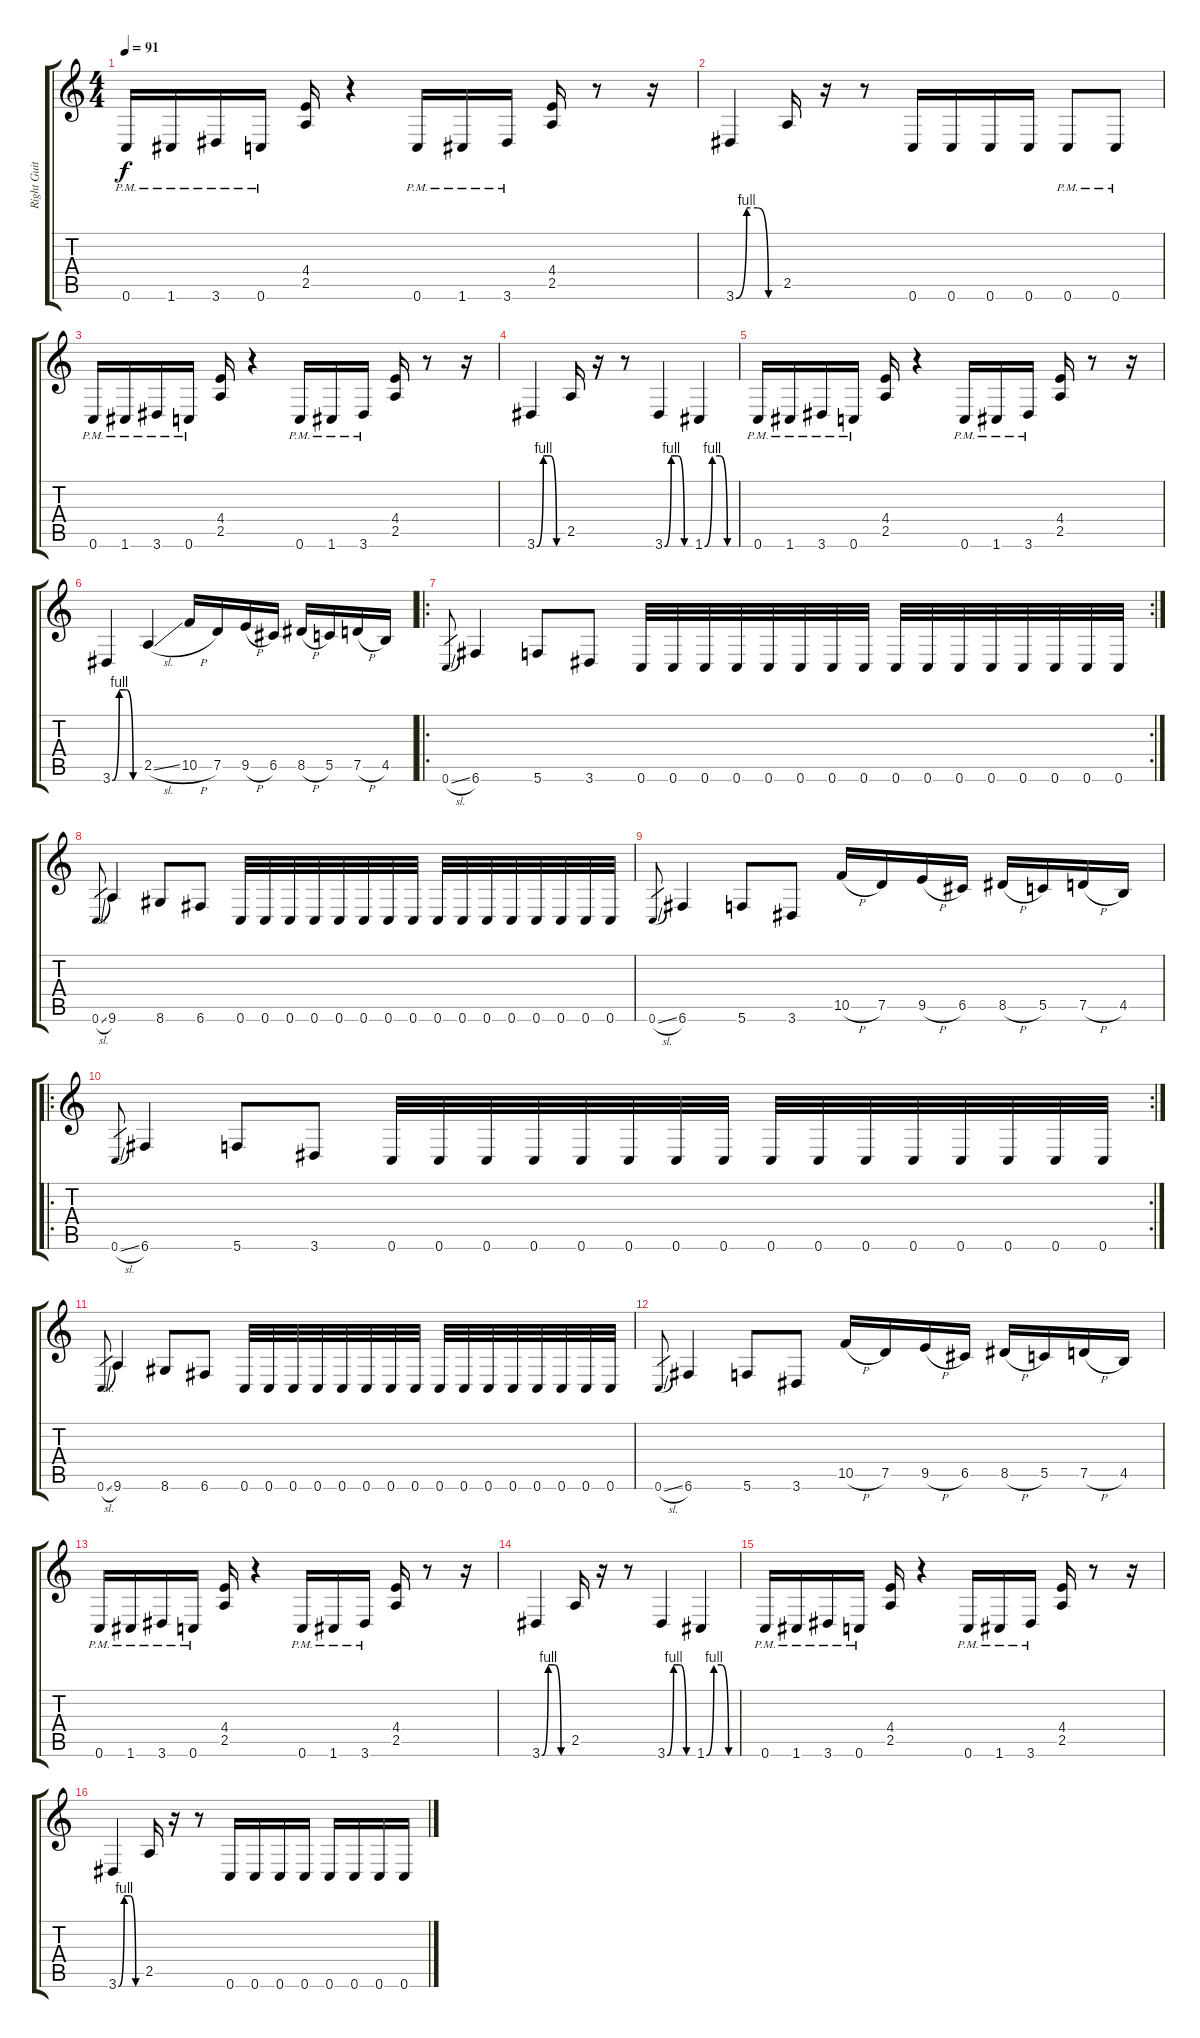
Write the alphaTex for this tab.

\track ("Right Guitar" "Right Guit") {instrument overdrivenguitar}
\staff {score tabs}
\tuning (D4 A3 F3 C3 G2 C2) {hide}
\ts (4 4)
\tempo 91
\clef g2
\ks c
0.6{pm}.16{dy f} 1.6{pm}.16 3.6{pm}.16 0.6{pm}.16 (4.4 2.5).16 r.4 0.6{pm}.16 1.6{pm}.16 3.6{pm}.16 (4.4 2.5).16 r.8 r.16 |
3.6{be (custom 0 0 15 4 30 4 45 0 60 0)}.4 2.5.16 r.16 r.8 0.6.16 0.6.16 0.6.16 0.6.16 0.6{pm}.8 0.6{pm}.8 |
0.6{pm}.16 1.6{pm}.16 3.6{pm}.16 0.6{pm}.16 (4.4 2.5).16 r.4 0.6{pm}.16 1.6{pm}.16 3.6{pm}.16 (4.4 2.5).16 r.8 r.16 |
3.6{be (custom 0 0 15 4 30 4 45 0 60 0)}.4 2.5.16 r.16 r.8 3.6{be (custom 0 0 15 4 30 4 45 0 60 0)}.4 1.6{be (custom 0 0 15 4 30 4 45 0 60 0)}.4 |
0.6{pm}.16 1.6{pm}.16 3.6{pm}.16 0.6{pm}.16 (4.4 2.5).16 r.4 0.6{pm}.16 1.6{pm}.16 3.6{pm}.16 (4.4 2.5).16 r.8 r.16 |
3.6{be (custom 0 0 15 4 30 4 45 0 60 0)}.4 2.5{sl}.4 10.5{h}.16 7.5.16 9.5{h}.16 6.5.16 8.5{h}.16 5.5.16 7.5{h}.16 4.5.16 |
\ro
\rc 2
0.6{sl}.8{gr} 6.6.4 5.6.8 3.6.8 0.6.32 0.6.32 0.6.32 0.6.32 0.6.32 0.6.32 0.6.32 0.6.32 0.6.32 0.6.32 0.6.32 0.6.32 0.6.32 0.6.32 0.6.32 0.6.32 |
0.6{sl}.8{gr} 9.6.4 8.6.8 6.6.8 0.6.32 0.6.32 0.6.32 0.6.32 0.6.32 0.6.32 0.6.32 0.6.32 0.6.32 0.6.32 0.6.32 0.6.32 0.6.32 0.6.32 0.6.32 0.6.32 |
0.6{sl}.8{gr} 6.6.4 5.6.8 3.6.8 10.5{h}.16 7.5.16 9.5{h}.16 6.5.16 8.5{h}.16 5.5.16 7.5{h}.16 4.5.16 |
\ro
\rc 2
0.6{sl}.8{gr} 6.6.4 5.6.8 3.6.8 0.6.32 0.6.32 0.6.32 0.6.32 0.6.32 0.6.32 0.6.32 0.6.32 0.6.32 0.6.32 0.6.32 0.6.32 0.6.32 0.6.32 0.6.32 0.6.32 |
0.6{sl}.8{gr} 9.6.4 8.6.8 6.6.8 0.6.32 0.6.32 0.6.32 0.6.32 0.6.32 0.6.32 0.6.32 0.6.32 0.6.32 0.6.32 0.6.32 0.6.32 0.6.32 0.6.32 0.6.32 0.6.32 |
0.6{sl}.8{gr} 6.6.4 5.6.8 3.6.8 10.5{h}.16 7.5.16 9.5{h}.16 6.5.16 8.5{h}.16 5.5.16 7.5{h}.16 4.5.16 |
0.6{pm}.16 1.6{pm}.16 3.6{pm}.16 0.6{pm}.16 (4.4 2.5).16 r.4 0.6{pm}.16 1.6{pm}.16 3.6{pm}.16 (4.4 2.5).16 r.8 r.16 |
3.6{be (custom 0 0 15 4 30 4 45 0 60 0)}.4 2.5.16 r.16 r.8 3.6{be (custom 0 0 15 4 30 4 45 0 60 0)}.4 1.6{be (custom 0 0 15 4 30 4 45 0 60 0)}.4 |
0.6{pm}.16 1.6{pm}.16 3.6{pm}.16 0.6{pm}.16 (4.4 2.5).16 r.4 0.6{pm}.16 1.6{pm}.16 3.6{pm}.16 (4.4 2.5).16 r.8 r.16 |
3.6{be (custom 0 0 15 4 30 4 45 0 60 0)}.4 2.5.16 r.16 r.8 0.6.16 0.6.16 0.6.16 0.6.16 0.6.16 0.6.16 0.6.16 0.6.16
